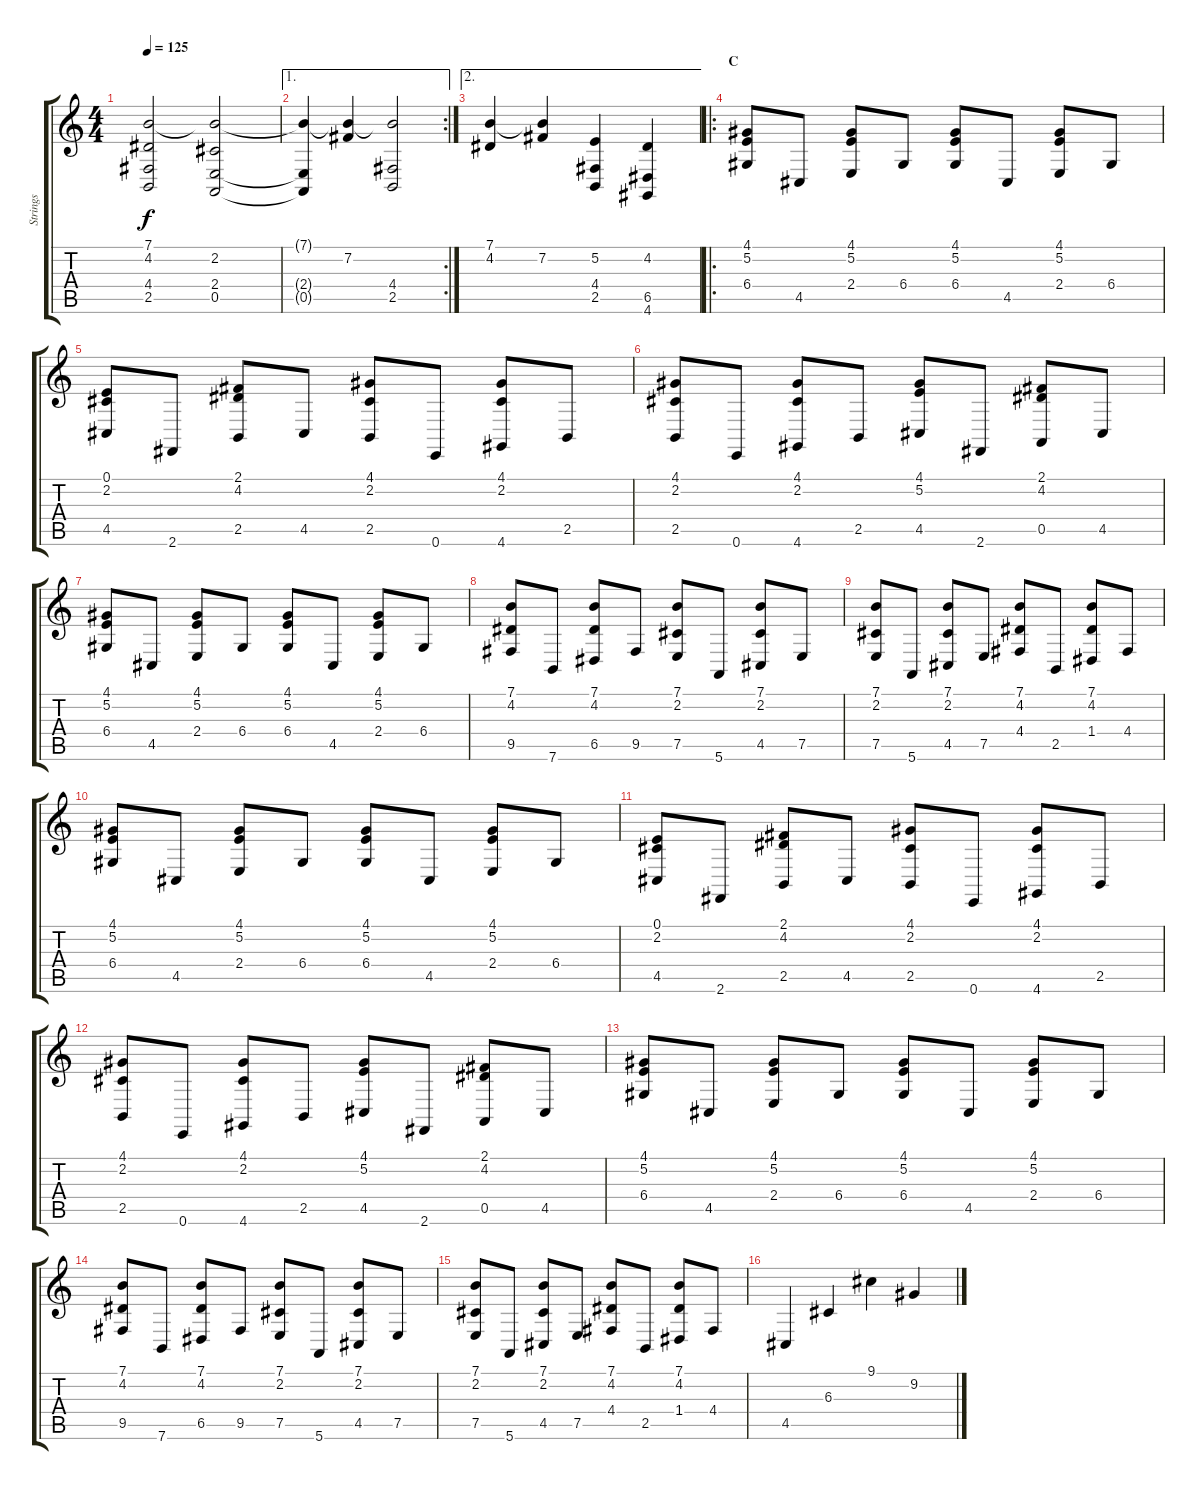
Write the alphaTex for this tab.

\track ("Strings" "Strings") {instrument stringensemble1}
\staff {score tabs}
\tuning (E4 B3 G3 D3 A2 E2) {hide}
\ts (4 4)
\tempo 125
\clef g2
\ks c
(7.1{t} 4.2 4.4 2.5).2{dy f} (7.1{t} 2.2 2.4 0.5).2 |
\ae 1
\rc 2
(7.1{t} 2.4{t} 0.5{t}).4 (7.1{t} 7.2).4 (7.1{t} 4.4 2.5).2 |
\ae 2
(7.1 4.2).4 (7.1{t} 7.2).4 (5.2 4.4 2.5).4 (4.2 6.5 4.6).4 |
\ro
\section ("" "C")
(4.1 5.2 6.4).8 4.5.8 (4.1 5.2 2.4).8 6.4.8 (4.1 5.2 6.4).8 4.5.8 (4.1 5.2 2.4).8 6.4.8 |
(0.1 2.2 4.5).8 2.6.8 (2.1 4.2 2.5).8 4.5.8 (4.1 2.2 2.5).8 0.6.8 (4.1 2.2 4.6).8 2.5.8 |
(4.1 2.2 2.5).8 0.6.8 (4.1 2.2 4.6).8 2.5.8 (4.1 5.2 4.5).8 2.6.8 (2.1 4.2 0.5).8 4.5.8 |
(4.1 5.2 6.4).8 4.5.8 (4.1 5.2 2.4).8 6.4.8 (4.1 5.2 6.4).8 4.5.8 (4.1 5.2 2.4).8 6.4.8 |
(7.1 4.2 9.5).8 7.6.8 (7.1 4.2 6.5).8 9.5.8 (7.1 2.2 7.5).8 5.6.8 (7.1 2.2 4.5).8 7.5.8 |
(7.1 2.2 7.5).8 5.6.8 (7.1 2.2 4.5).8 7.5.8 (7.1 4.2 4.4).8 2.5.8 (7.1 4.2 1.4).8 4.4.8 |
(4.1 5.2 6.4).8 4.5.8 (4.1 5.2 2.4).8 6.4.8 (4.1 5.2 6.4).8 4.5.8 (4.1 5.2 2.4).8 6.4.8 |
(0.1 2.2 4.5).8 2.6.8 (2.1 4.2 2.5).8 4.5.8 (4.1 2.2 2.5).8 0.6.8 (4.1 2.2 4.6).8 2.5.8 |
(4.1 2.2 2.5).8 0.6.8 (4.1 2.2 4.6).8 2.5.8 (4.1 5.2 4.5).8 2.6.8 (2.1 4.2 0.5).8 4.5.8 |
(4.1 5.2 6.4).8 4.5.8 (4.1 5.2 2.4).8 6.4.8 (4.1 5.2 6.4).8 4.5.8 (4.1 5.2 2.4).8 6.4.8 |
(7.1 4.2 9.5).8 7.6.8 (7.1 4.2 6.5).8 9.5.8 (7.1 2.2 7.5).8 5.6.8 (7.1 2.2 4.5).8 7.5.8 |
(7.1 2.2 7.5).8 5.6.8 (7.1 2.2 4.5).8 7.5.8 (7.1 4.2 4.4).8 2.5.8 (7.1 4.2 1.4).8 4.4.8 |
4.5.4{volume 10 instrument pizzicatostrings} 6.3.4 9.1.4 9.2.4
